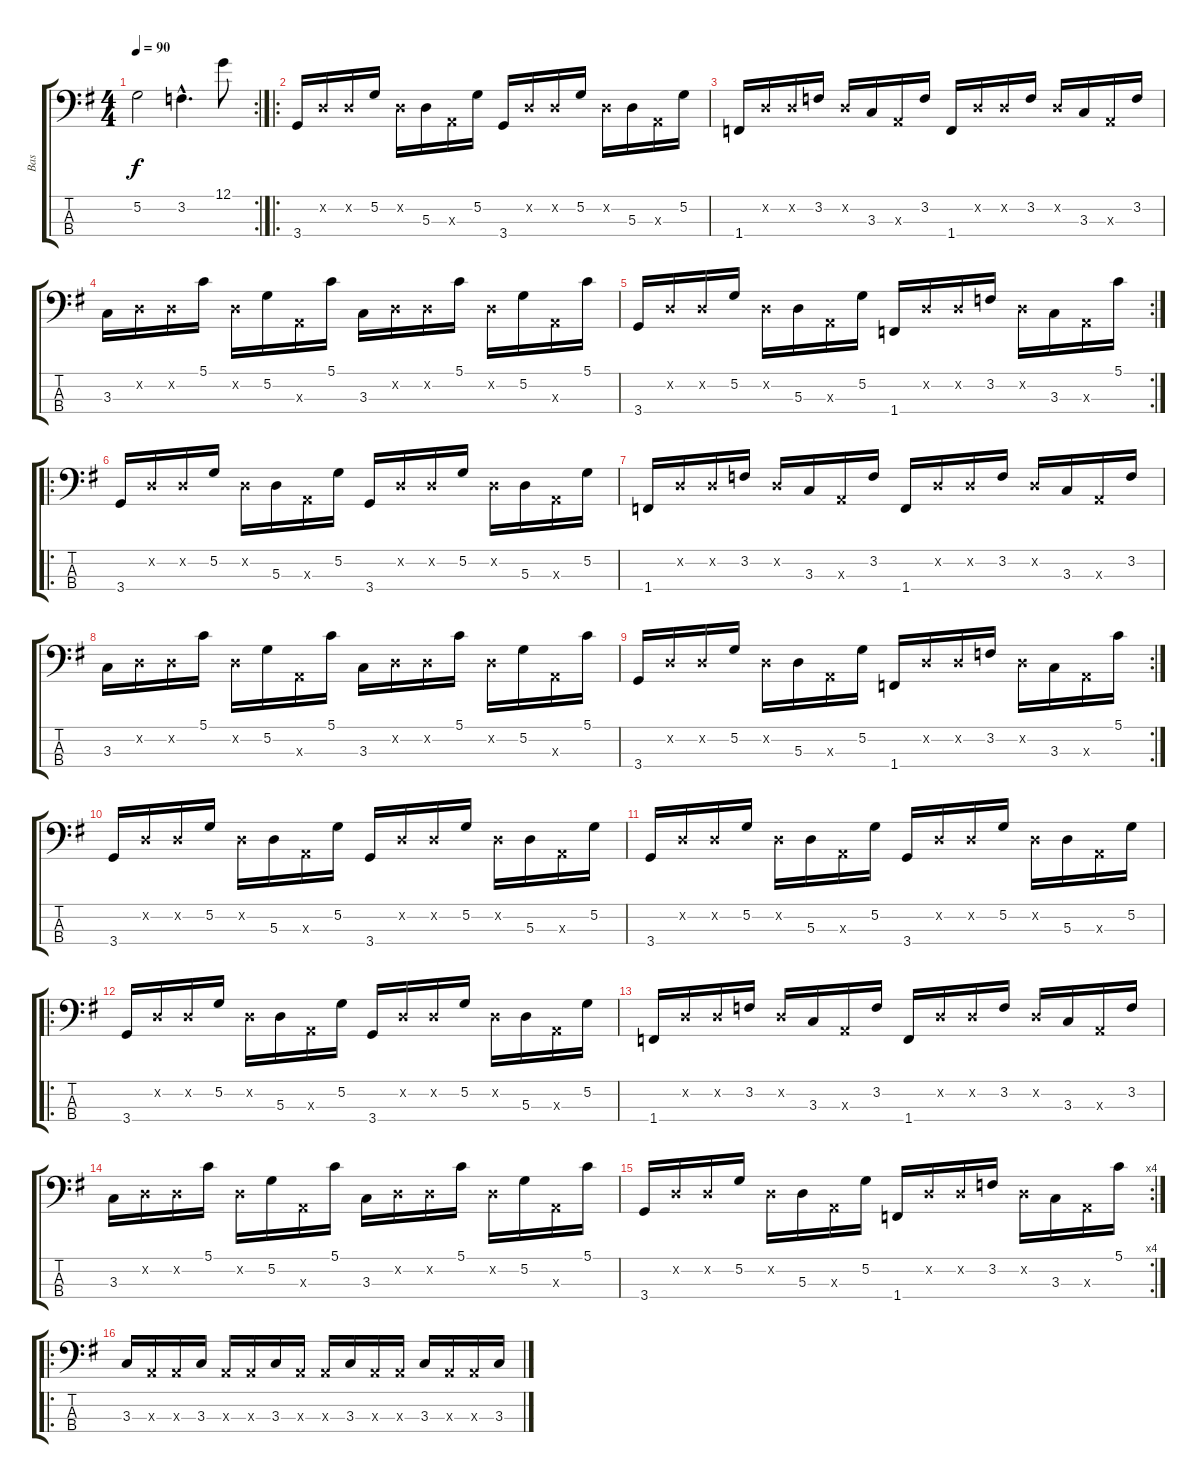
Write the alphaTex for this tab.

\track ("Bas" "Bas") {instrument slapbass1}
\staff {score tabs}
\tuning (G2 D2 A1 E1) {hide}
\rc 2
\ts (4 4)
\tempo 90
\clef f4
\ks g
5.2.2{dy f} 3.2{hac}.4{d} 12.1.8 |
\ro
3.4.16 0.2{x}.16 0.2{x}.16 5.2.16 0.2{x}.16 5.3.16 0.3{x}.16 5.2.16 3.4.16 0.2{x}.16 0.2{x}.16 5.2.16 0.2{x}.16 5.3.16 0.3{x}.16 5.2.16 |
1.4.16 0.2{x}.16 0.2{x}.16 3.2.16 0.2{x}.16 3.3.16 0.3{x}.16 3.2.16 1.4.16 0.2{x}.16 0.2{x}.16 3.2.16 0.2{x}.16 3.3.16 0.3{x}.16 3.2.16 |
3.3.16 0.2{x}.16 0.2{x}.16 5.1.16 0.2{x}.16 5.2.16 0.3{x}.16 5.1.16 3.3.16 0.2{x}.16 0.2{x}.16 5.1.16 0.2{x}.16 5.2.16 0.3{x}.16 5.1.16 |
\rc 2
3.4.16 0.2{x}.16 0.2{x}.16 5.2.16 0.2{x}.16 5.3.16 0.3{x}.16 5.2.16 1.4.16 0.2{x}.16 0.2{x}.16 3.2.16 0.2{x}.16 3.3.16 0.3{x}.16 5.1.16 |
\ro
3.4.16 0.2{x}.16 0.2{x}.16 5.2.16 0.2{x}.16 5.3.16 0.3{x}.16 5.2.16 3.4.16 0.2{x}.16 0.2{x}.16 5.2.16 0.2{x}.16 5.3.16 0.3{x}.16 5.2.16 |
1.4.16 0.2{x}.16 0.2{x}.16 3.2.16 0.2{x}.16 3.3.16 0.3{x}.16 3.2.16 1.4.16 0.2{x}.16 0.2{x}.16 3.2.16 0.2{x}.16 3.3.16 0.3{x}.16 3.2.16 |
3.3.16 0.2{x}.16 0.2{x}.16 5.1.16 0.2{x}.16 5.2.16 0.3{x}.16 5.1.16 3.3.16 0.2{x}.16 0.2{x}.16 5.1.16 0.2{x}.16 5.2.16 0.3{x}.16 5.1.16 |
\rc 2
3.4.16 0.2{x}.16 0.2{x}.16 5.2.16 0.2{x}.16 5.3.16 0.3{x}.16 5.2.16 1.4.16 0.2{x}.16 0.2{x}.16 3.2.16 0.2{x}.16 3.3.16 0.3{x}.16 5.1.16 |
3.4.16 0.2{x}.16 0.2{x}.16 5.2.16 0.2{x}.16 5.3.16 0.3{x}.16 5.2.16 3.4.16 0.2{x}.16 0.2{x}.16 5.2.16 0.2{x}.16 5.3.16 0.3{x}.16 5.2.16 |
3.4.16 0.2{x}.16 0.2{x}.16 5.2.16 0.2{x}.16 5.3.16 0.3{x}.16 5.2.16 3.4.16 0.2{x}.16 0.2{x}.16 5.2.16 0.2{x}.16 5.3.16 0.3{x}.16 5.2.16 |
\ro
3.4.16 0.2{x}.16 0.2{x}.16 5.2.16 0.2{x}.16 5.3.16 0.3{x}.16 5.2.16 3.4.16 0.2{x}.16 0.2{x}.16 5.2.16 0.2{x}.16 5.3.16 0.3{x}.16 5.2.16 |
1.4.16 0.2{x}.16 0.2{x}.16 3.2.16 0.2{x}.16 3.3.16 0.3{x}.16 3.2.16 1.4.16 0.2{x}.16 0.2{x}.16 3.2.16 0.2{x}.16 3.3.16 0.3{x}.16 3.2.16 |
3.3.16 0.2{x}.16 0.2{x}.16 5.1.16 0.2{x}.16 5.2.16 0.3{x}.16 5.1.16 3.3.16 0.2{x}.16 0.2{x}.16 5.1.16 0.2{x}.16 5.2.16 0.3{x}.16 5.1.16 |
\rc 4
3.4.16 0.2{x}.16 0.2{x}.16 5.2.16 0.2{x}.16 5.3.16 0.3{x}.16 5.2.16 1.4.16 0.2{x}.16 0.2{x}.16 3.2.16 0.2{x}.16 3.3.16 0.3{x}.16 5.1.16 |
\ro
3.3.16 0.3{x}.16 0.3{x}.16 3.3.16 0.3{x}.16 0.3{x}.16 3.3.16 0.3{x}.16 0.3{x}.16 3.3.16 0.3{x}.16 0.3{x}.16 3.3.16 0.3{x}.16 0.3{x}.16 3.3.16
